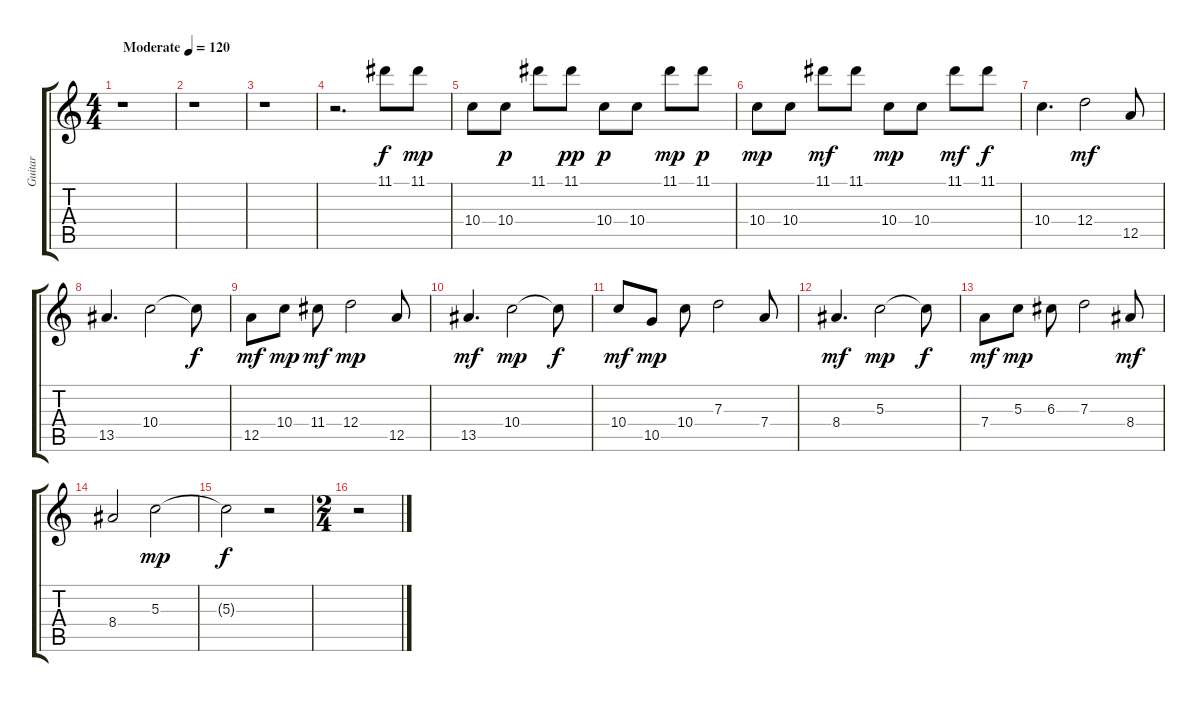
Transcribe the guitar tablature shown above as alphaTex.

\track ("Guitar" "Guitar") {instrument electricguitarjazz}
\staff {score tabs}
\tuning (E4 B3 G3 D3 A2 E2) {hide}
\ts (4 4)
\tempo (120 "Moderate")
\clef g2
\ks c
r.1{dy f instrument electricguitarjazz} |
r.1 |
r.1 |
r.2{d} 11.1.8 11.1.8{dy mp} |
10.4.8 10.4.8{dy p} 11.1.8 11.1.8{dy pp} 10.4.8{dy p} 10.4.8 11.1.8{dy mp} 11.1.8{dy p} |
10.4.8{dy mp} 10.4.8 11.1.8{dy mf} 11.1.8 10.4.8{dy mp} 10.4.8 11.1.8{dy mf} 11.1.8{dy f} |
10.4.4{d} 12.4.2{dy mf} 12.5.8 |
13.5.4{d} 10.4.2 10.4{t}.8{dy f} |
12.5.8{dy mf} 10.4.8{dy mp} 11.4.8{dy mf} 12.4.2{dy mp} 12.5.8 |
13.5.4{d dy mf} 10.4.2{dy mp} 10.4{t}.8{dy f} |
10.4.8{dy mf} 10.5.8{dy mp} 10.4.8 7.3.2 7.4.8 |
8.4.4{d dy mf} 5.3.2{dy mp} 5.3{t}.8{dy f} |
7.4.8{dy mf} 5.3.8{dy mp} 6.3.8 7.3.2 8.4.8{dy mf} |
8.4.2 5.3.2{dy mp} |
5.3{t}.2{dy f} r.2 |
\ts (2 4)
r.2
